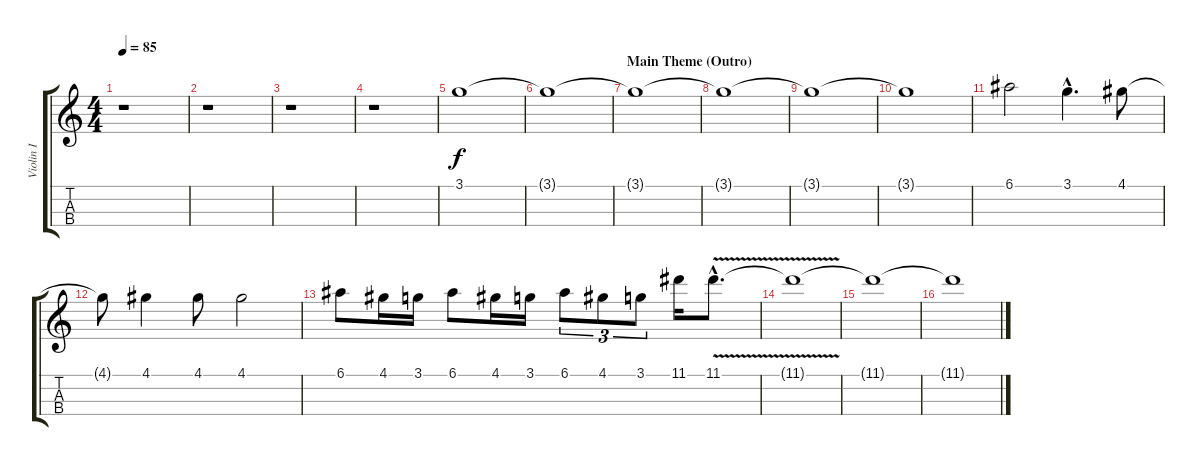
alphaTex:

\track ("Violin I" "Violin I") {instrument violin}
\staff {score tabs}
\tuning (E5 A4 D4 G3) {hide}
\ts (4 4)
\tempo 85
\clef g2
\ks c
r.1{dy f} |
r.1 |
r.1 |
r.1 |
3.1.1{volume 10} |
3.1{t}.1 |
\section ("" "Main Theme (Outro)")
3.1{t}.1 |
3.1{t}.1 |
3.1{t}.1 |
3.1{t}.1 |
6.1.2{volume 6} 3.1{hac}.4{d} 4.1.8 |
4.1{t}.8 4.1.4 4.1.8 4.1.2 |
6.1.8 4.1.16 3.1.16 6.1.8 4.1.16 3.1.16 6.1.8{tu (3 2)} 4.1.8{tu (3 2)} 3.1.8{tu (3 2)} 11.1.16 11.1{v hac}.8{d} |
11.1{t}.1 |
11.1{t}.1{volume 0} |
11.1{t}.1
